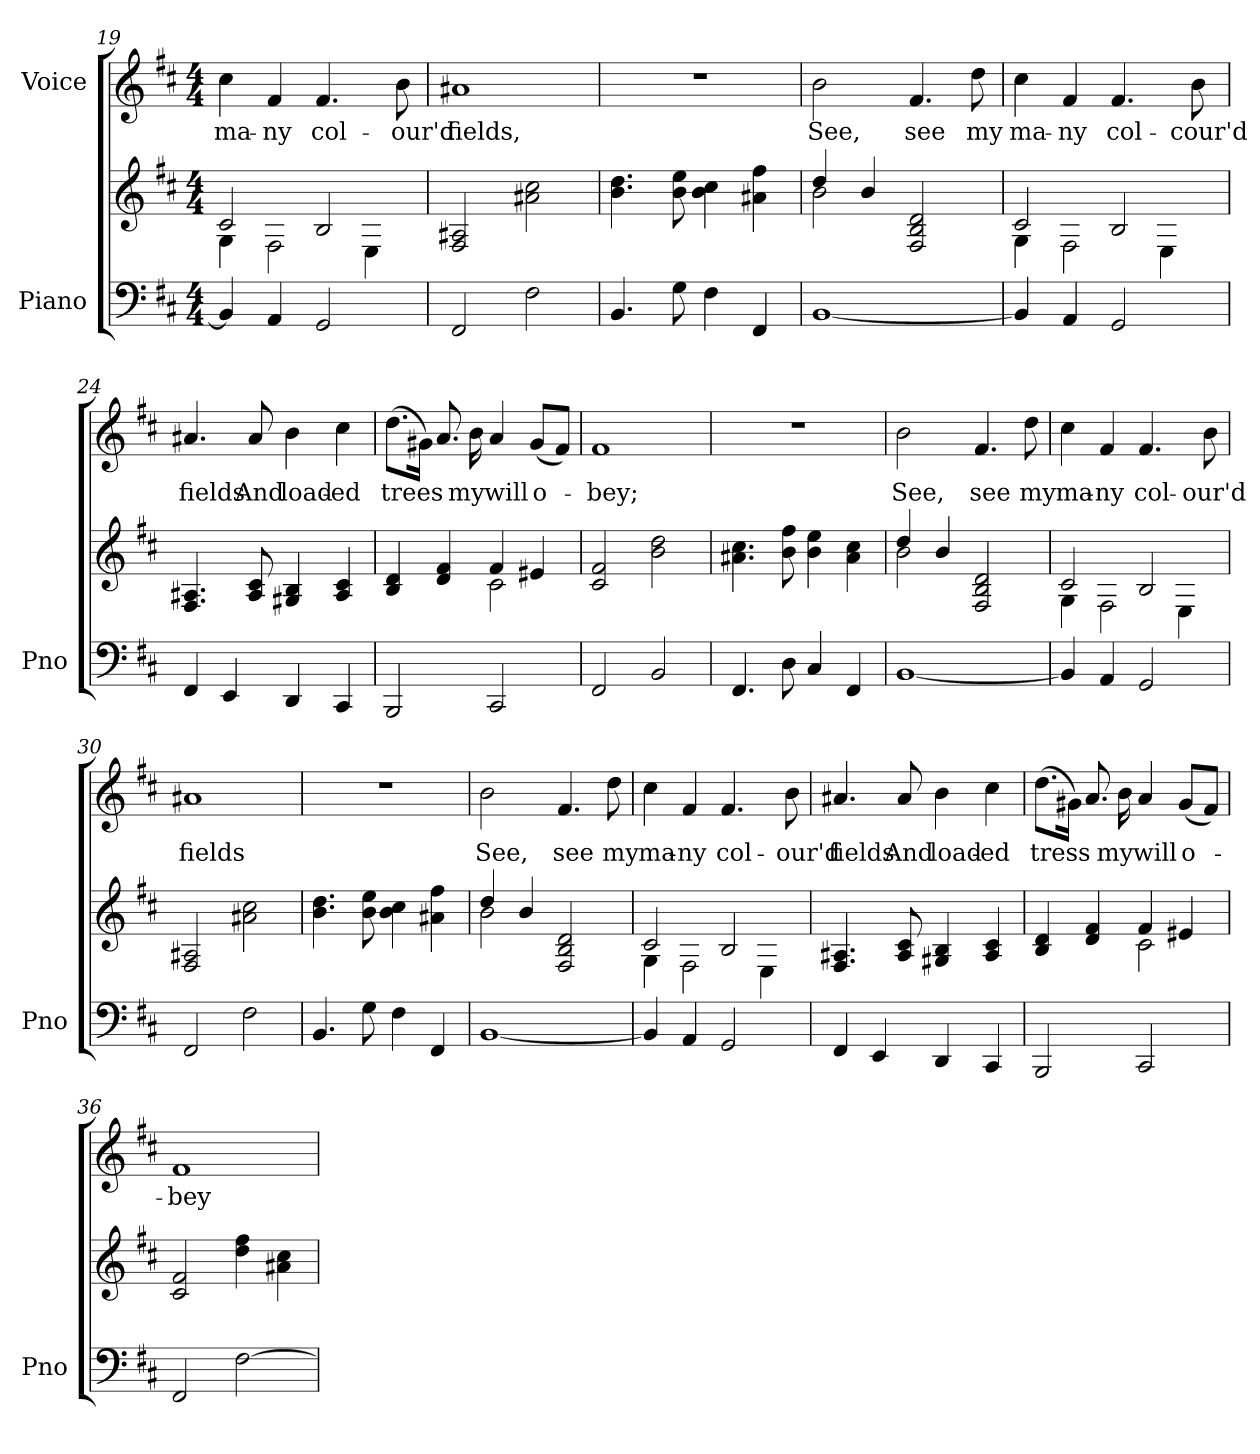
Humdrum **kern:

**kern	**kern	**kern	**text
*part2	*part2	*part1	*part1
*staff3	*staff2	*staff1	*staff1
*I"Piano	*	*I"Voice	*
*I'Pno	*	*	*
*clefF4	*clefG2	*clefG2	*
*k[f#c#]	*k[f#c#]	*k[f#c#]	*
*M4/4	*M4/4	*M4/4	*
=19	=19	=19	=19
*	*^	*	*
4BB/]	2c#/	4G\	4cc#\	ma-
4AA/	.	2F#\	4f#/	-ny
2GG/	2B/	.	4.f#/	col-
.	.	4E\	.	.
.	.	.	8b\	-our'd
*	*v	*v	*	*
=20	=20	=20	=20
2FF#/	2F#/ 2A#X/	1a#X	fields,
2F#\	2a#X\ 2cc#\	.	.
=21	=21	=21	=21
4.BB/	4.b\ 4.dd\	1r	.
8G\	8b\ 8ee\	.	.
4F#\	4b\ 4cc#\	.	.
4FF#/	4a#X\ 4ff#\	.	.
=22	=22	=22	=22
*	*^	*	*
[1BB	4dd/	2b\	2b\	See,
.	4b/	.	.	.
.	2F#/ 2B/ 2d/	2ryy	4.f#/	see
.	.	.	8dd\	my
!!LO:LB:g=z
=23	=23	=23	=23	=23
4BB/]	2c#/	4G\	4cc#\	ma-
4AA/	.	2F#\	4f#/	-ny
2GG/	2B/	.	4.f#/	col-
.	.	4E\	.	.
.	.	.	8b\	-cour'd
*	*v	*v	*	*
=24	=24	=24	=24
4FF#/	4.F#/ 4.A#X/	4.a#X/	fields
4EE/	.	.	.
.	8A#/ 8c#/	8a#/	And
4DD/	4G#X/ 4B/	4b\	load-
4CC#/	4A#/ 4c#/	4cc#\	-ed
=25	=25	=25	=25
*	*^	*	*
2BBB/	4B/ 4d/	2ryy	(8.dd\L	trees
.	.	.	16g#X\Jk)	.
.	4d/ 4f#/	.	8.a/	.
.	.	.	16b\	my
2CC#/	4f#/	2c#\	4a/	will
.	4e#X/	.	(8g#/L	o-
.	.	.	8f#/J)	.
*	*v	*v	*	*
=26	=26	=26	=26
2FF#/	2c#/ 2f#/	1f#	-bey;
2BB/	2b\ 2dd\	.	.
=27	=27	=27	=27
4.FF#/	4.a#X\ 4.cc#\	1r	.
8D\	8b\ 8ff#\	.	.
4C#/	4b\ 4ee\	.	.
4FF#/	4a#\ 4cc#\	.	.
=28	=28	=28	=28
*	*^	*	*
[1BB	4dd/	2b\	2b\	See,
.	4b/	.	.	.
.	2F#/ 2B/ 2d/	2ryy	4.f#/	see
.	.	.	8dd\	my
!!LO:LB:g=z
=29	=29	=29	=29	=29
4BB/]	2c#/	4G\	4cc#\	ma-
4AA/	.	2F#\	4f#/	-ny
2GG/	2B/	.	4.f#/	col-
.	.	4E\	.	.
.	.	.	8b\	-our'd
*	*v	*v	*	*
=30	=30	=30	=30
2FF#/	2F#/ 2A#X/	1a#X	fields
2F#\	2a#X\ 2cc#\	.	.
=31	=31	=31	=31
4.BB/	4.b\ 4.dd\	1r	.
8G\	8b\ 8ee\	.	.
4F#\	4b\ 4cc#\	.	.
4FF#/	4a#X\ 4ff#\	.	.
=32	=32	=32	=32
*	*^	*	*
[1BB	4dd/	2b\	2b\	See,
.	4b/	.	.	.
.	2F#/ 2B/ 2d/	2ryy	4.f#/	see
.	.	.	8dd\	my
=33	=33	=33	=33	=33
4BB/]	2c#/	4G\	4cc#\	ma-
4AA/	.	2F#\	4f#/	-ny
2GG/	2B/	.	4.f#/	col-
.	.	4E\	.	.
.	.	.	8b\	-our'd
*	*v	*v	*	*
=34	=34	=34	=34
4FF#/	4.F#/ 4.A#X/	4.a#X/	fields
4EE/	.	.	.
.	8A#/ 8c#/	8a#/	And
4DD/	4G#X/ 4B/	4b\	load-
4CC#/	4A#/ 4c#/	4cc#\	-ed
!!LO:PB:g=z
=35	=35	=35	=35
*	*^	*	*
2BBB/	4B/ 4d/	2ryy	(8.dd\L	tress
.	.	.	16g#X\Jk)	.
.	4d/ 4f#/	.	8.a/	.
.	.	.	16b\	my
2CC#/	4f#/	2c#\	4a/	will
.	4e#X/	.	(8g#/L	o-
.	.	.	8f#/J)	.
*	*v	*v	*	*
=36	=36	=36	=36
2FF#/	2c#/ 2f#/	1f#	-bey
[2F#\	4dd\ 4ff#\	.	.
.	4a#X\ 4cc#\	.	.
=	=	=	=
*-	*-	*-	*-
